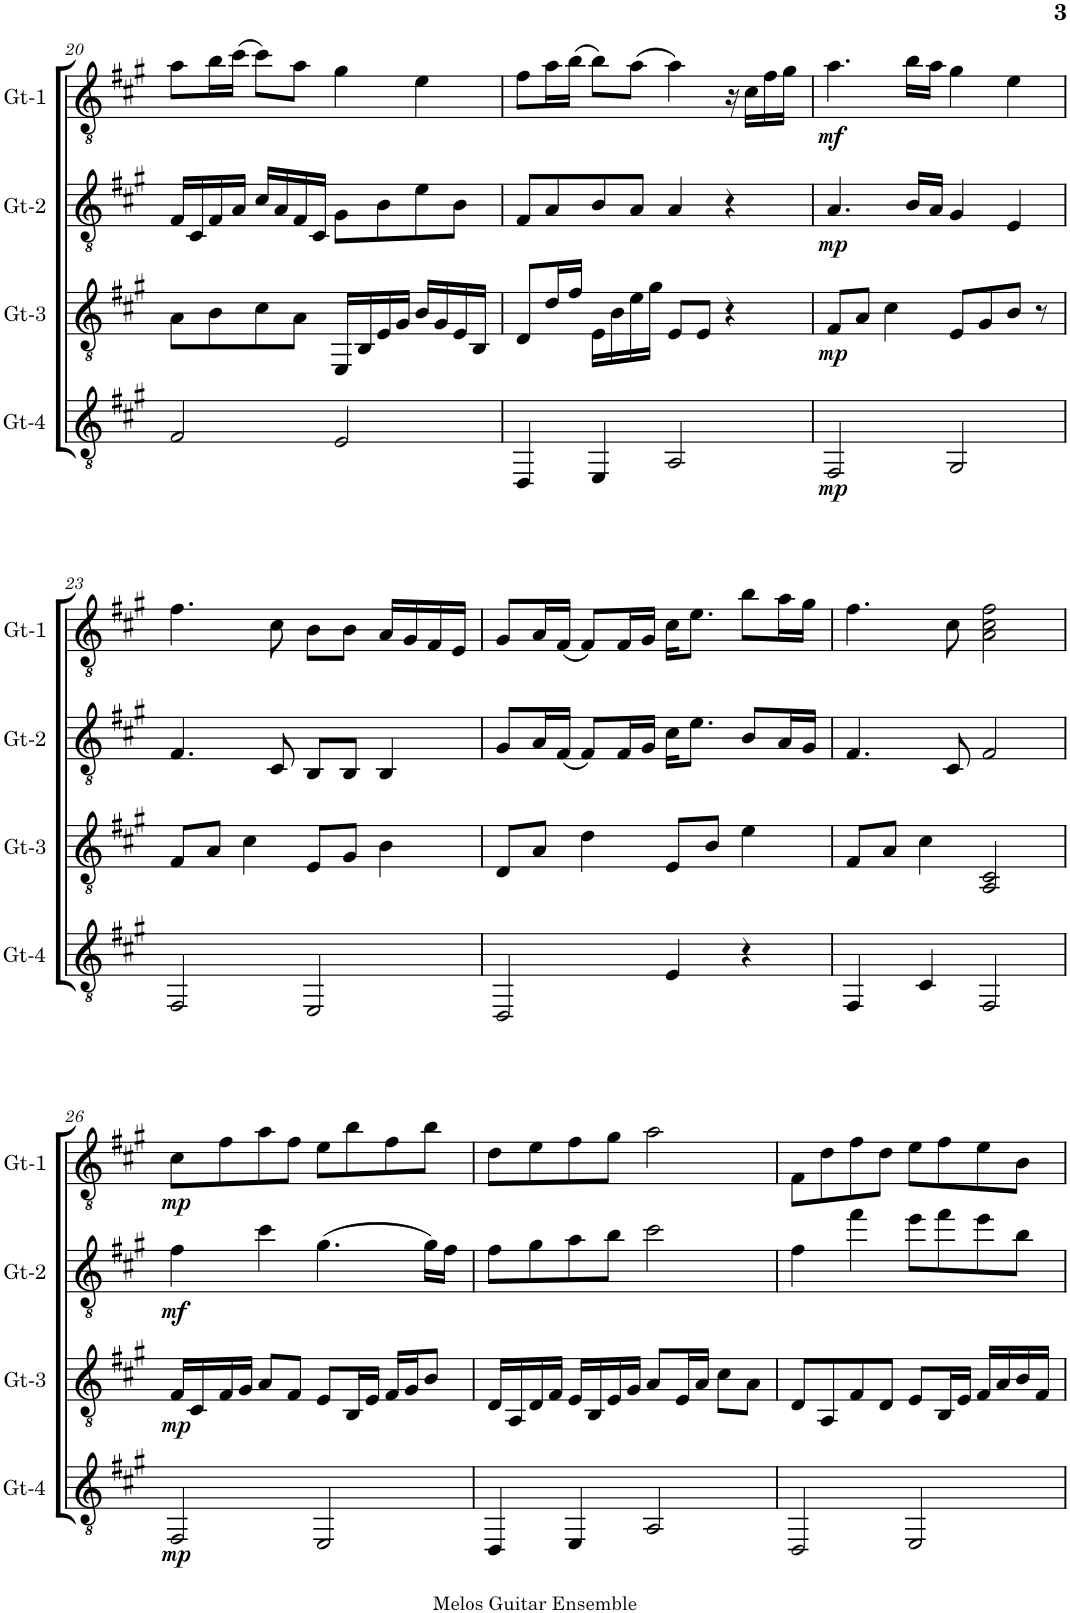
**kern	**dynam	**kern	**dynam	**kern	**dynam	**kern	**dynam
*part4	*part4	*part3	*part3	*part2	*part2	*part1	*part1
*staff4	*staff4	*staff3	*staff3	*staff2	*staff2	*staff1	*staff1
*I"Gt-4	*	*I"Gt-3	*	*I"Gt-2	*	*I"Gt-1	*
*I'Gt-4	*	*I'Gt-3	*	*I'Gt-2	*	*I'Gt-1	*
!!LO:PB:g=z
*clefGv2	*	*clefGv2	*	*clefGv2	*	*clefGv2	*
*k[f#c#g#]	*	*k[f#c#g#]	*	*k[f#c#g#]	*	*k[f#c#g#]	*
*M4/4	*	*M4/4	*	*M4/4	*	*M4/4	*
=20	=20	=20	=20	=20	=20	=20	=20
2F#/	.	8A\L	.	16F#/LL	.	8a\L	.
.	.	.	.	16C#/	.	.	.
.	.	8B\	.	16F#/	.	16b\L	.
.	.	.	.	16A/JJ	.	(16cc#\JJ	.
.	.	8c#\	.	16c#/LL	.	8cc#\L)	.
.	.	.	.	16A/	.	.	.
.	.	8A\J	.	16F#/	.	8a\J	.
.	.	.	.	16C#/JJ	.	.	.
2E/	.	16EE/LL	.	8G#\L	.	4g#\	.
.	.	16BB/	.	.	.	.	.
.	.	16E/	.	8B\	.	.	.
.	.	16G#/JJ	.	.	.	.	.
.	.	16B/LL	.	8e\	.	4e\	.
.	.	16G#/	.	.	.	.	.
.	.	16E/	.	8B\J	.	.	.
.	.	16BB/JJ	.	.	.	.	.
=21	=21	=21	=21	=21	=21	=21	=21
4DD/	.	8D/L	.	8F#/L	.	8f#\L	.
.	.	16d/L	.	8A/	.	16a\L	.
.	.	16f#/JJ	.	.	.	(16b\JJ	.
4EE/	.	16E\LL	.	8B/	.	8b\L)	.
.	.	16B\	.	.	.	.	.
.	.	16e\	.	8A/J	.	(8a\J	.
.	.	16g#\JJ	.	.	.	.	.
2AA/	.	8E/L	.	4A/	.	4a\)	.
.	.	8E/J	.	.	.	.	.
.	.	4r	.	4r	.	16r	.
.	.	.	.	.	.	16c#\LL	.
.	.	.	.	.	.	16f#\	.
.	.	.	.	.	.	16g#\JJ	.
=22	=22	=22	=22	=22	=22	=22	=22
!	!LO:DY:b	!	!LO:DY:b	!	!LO:DY:b	!	!LO:DY:b
2FF#/	mp	8F#/L	mp	4.A/	mp	4.a\	mf
.	.	8A/J	.	.	.	.	.
.	.	4c#\	.	.	.	.	.
.	.	.	.	16B/LL	.	16b\LL	.
.	.	.	.	16A/JJ	.	16a\JJ	.
2GG#/	.	8E/L	.	4G#/	.	4g#\	.
.	.	8G#/	.	.	.	.	.
.	.	8B/J	.	4E/	.	4e\	.
.	.	8r	.	.	.	.	.
!!LO:LB:g=z
=23	=23	=23	=23	=23	=23	=23	=23
2FF#/	.	8F#/L	.	4.F#/	.	4.f#\	.
.	.	8A/J	.	.	.	.	.
.	.	4c#\	.	.	.	.	.
.	.	.	.	8C#/	.	8c#\	.
2EE/	.	8E/L	.	8BB/L	.	8B\L	.
.	.	8G#/J	.	8BB/J	.	8B\J	.
.	.	4B\	.	4BB/	.	16A/LL	.
.	.	.	.	.	.	16G#/	.
.	.	.	.	.	.	16F#/	.
.	.	.	.	.	.	16E/JJ	.
=24	=24	=24	=24	=24	=24	=24	=24
2DD/	.	8D/L	.	8G#/L	.	8G#/L	.
.	.	8A/J	.	16A/L	.	16A/L	.
.	.	.	.	(16F#/JJ	.	(16F#/JJ	.
.	.	4d\	.	8F#/L)	.	8F#/L)	.
.	.	.	.	16F#/L	.	16F#/L	.
.	.	.	.	16G#/JJ	.	16G#/JJ	.
4E/	.	8E/L	.	16c#\KL	.	16c#\KL	.
.	.	.	.	8.e\J	.	8.e\J	.
.	.	8B/J	.	.	.	.	.
4r	.	4e\	.	8B/L	.	8b\L	.
.	.	.	.	16A/L	.	16a\L	.
.	.	.	.	16G#/JJ	.	16g#\JJ	.
=25	=25	=25	=25	=25	=25	=25	=25
4FF#/	.	8F#/L	.	4.F#/	.	4.f#\	.
.	.	8A/J	.	.	.	.	.
4C#/	.	4c#\	.	.	.	.	.
.	.	.	.	8C#/	.	8c#\	.
2FF#/	.	2AA/ 2C#/	.	2F#/	.	2A\ 2c#\ 2f#\	.
!!LO:LB:g=z
=26	=26	=26	=26	=26	=26	=26	=26
!	!LO:DY:b	!	!LO:DY:b	!	!LO:DY:b	!	!LO:DY:b
2FF#/	mp	16F#/LL	mp	4f#\	mf	8c#\L	mp
.	.	16C#/	.	.	.	.	.
.	.	16F#/	.	.	.	8f#\	.
.	.	16G#/JJ	.	.	.	.	.
.	.	8A/L	.	4cc#\	.	8a\	.
.	.	8F#/J	.	.	.	8f#\J	.
2EE/	.	8E/L	.	(4.g#\	.	8e\L	.
.	.	16BB/L	.	.	.	8b\	.
.	.	16E/JJ	.	.	.	.	.
.	.	16F#/LL	.	.	.	8f#\	.
.	.	16G#/J	.	.	.	.	.
.	.	8B/J	.	16g#\LL)	.	8b\J	.
.	.	.	.	16f#\JJ	.	.	.
=27	=27	=27	=27	=27	=27	=27	=27
4DD/	.	16D/LL	.	8f#\L	.	8d\L	.
.	.	16AA/	.	.	.	.	.
.	.	16D/	.	8g#\	.	8e\	.
.	.	16F#/JJ	.	.	.	.	.
4EE/	.	16E/LL	.	8a\	.	8f#\	.
.	.	16BB/	.	.	.	.	.
.	.	16E/	.	8b\J	.	8g#\J	.
.	.	16G#/JJ	.	.	.	.	.
2AA/	.	8A/L	.	2cc#\	.	2a\	.
.	.	16E/L	.	.	.	.	.
.	.	16A/JJ	.	.	.	.	.
.	.	8c#\L	.	.	.	.	.
.	.	8A\J	.	.	.	.	.
=28	=28	=28	=28	=28	=28	=28	=28
2DD/	.	8D/L	.	4f#\	.	8F#\L	.
.	.	8AA/	.	.	.	8d\	.
.	.	8F#/	.	4ff#\	.	8f#\	.
.	.	8D/J	.	.	.	8d\J	.
2EE/	.	8E/L	.	8ee\L	.	8e\L	.
.	.	16BB/L	.	8ff#\	.	8f#\	.
.	.	16E/JJ	.	.	.	.	.
.	.	16F#/LL	.	8ee\	.	8e\	.
.	.	16A/	.	.	.	.	.
.	.	16B/	.	8b\J	.	8B\J	.
.	.	16F#/JJ	.	.	.	.	.
=	=	=	=	=	=	=	=
*-	*-	*-	*-	*-	*-	*-	*-
